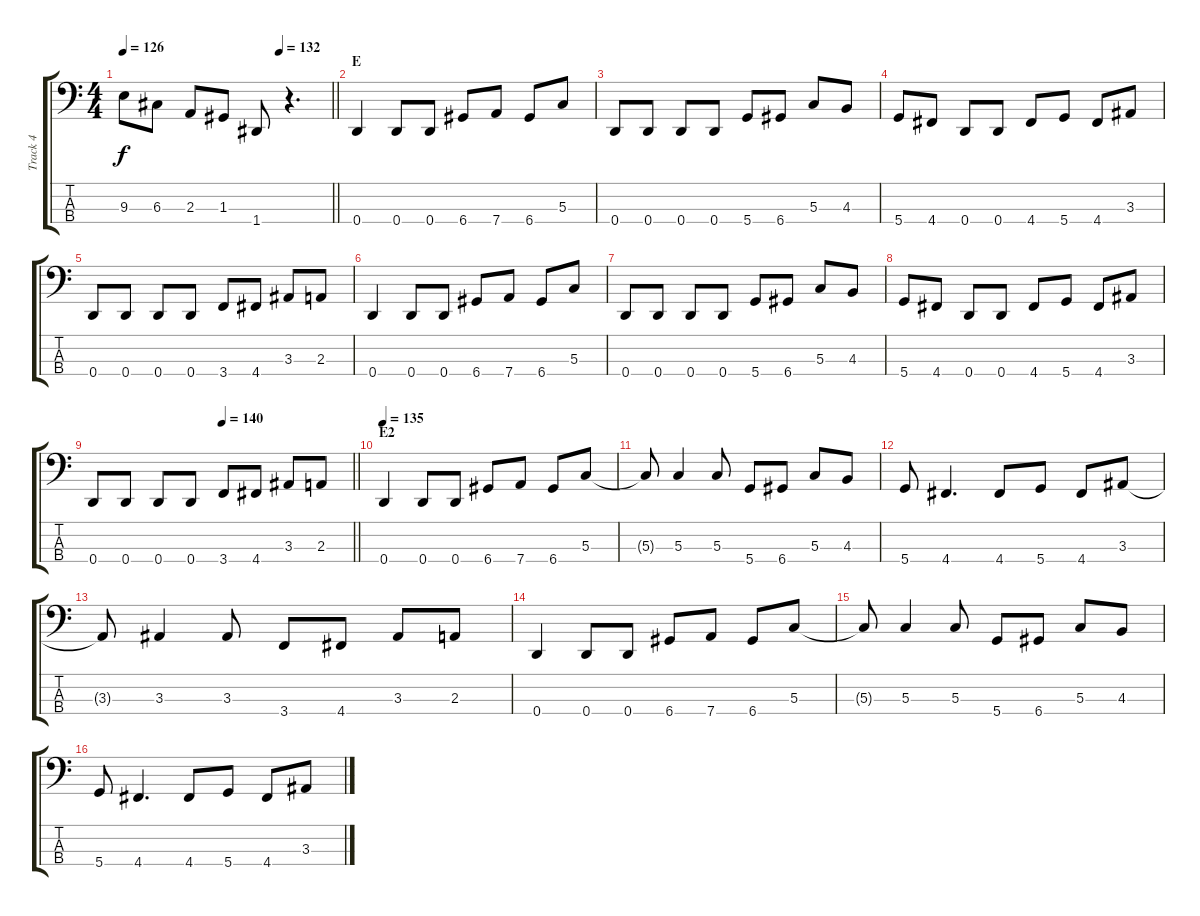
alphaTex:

\track ("Track 4" "Track 4") {instrument electricbasspick}
\staff {score tabs}
\tuning (F2 C2 G1 D1) {hide}
\ts (4 4)
\tempo 126
\tempo (132 0.75)
\clef f4
\barLineRight lightlight
\ks c
9.3.8{dy f} 6.3.8 2.3.8 1.3.8 1.4.8 r.4{d} |
\section ("" "E")
0.4.4 0.4.8 0.4.8 6.4.8 7.4.8 6.4.8 5.3.8 |
0.4.8 0.4.8 0.4.8 0.4.8 5.4.8 6.4.8 5.3.8 4.3.8 |
5.4.8 4.4.8 0.4.8 0.4.8 4.4.8 5.4.8 4.4.8 3.3.8 |
0.4.8 0.4.8 0.4.8 0.4.8 3.4.8 4.4.8 3.3.8 2.3.8 |
0.4.4 0.4.8 0.4.8 6.4.8 7.4.8 6.4.8 5.3.8 |
0.4.8 0.4.8 0.4.8 0.4.8 5.4.8 6.4.8 5.3.8 4.3.8 |
5.4.8 4.4.8 0.4.8 0.4.8 4.4.8 5.4.8 4.4.8 3.3.8 |
\tempo (140 0.5)
\barLineRight lightlight
0.4.8 0.4.8 0.4.8 0.4.8 3.4.8 4.4.8 3.3.8 2.3.8 |
\section ("" "E2")
\tempo 135
0.4.4 0.4.8 0.4.8 6.4.8 7.4.8 6.4.8 5.3.8 |
5.3{t}.8 5.3.4 5.3.8 5.4.8 6.4.8 5.3.8 4.3.8 |
5.4.8 4.4.4{d} 4.4.8 5.4.8 4.4.8 3.3.8 |
3.3{t}.8 3.3.4 3.3.8 3.4.8 4.4.8 3.3.8 2.3.8 |
0.4.4 0.4.8 0.4.8 6.4.8 7.4.8 6.4.8 5.3.8 |
5.3{t}.8 5.3.4 5.3.8 5.4.8 6.4.8 5.3.8 4.3.8 |
5.4.8 4.4.4{d} 4.4.8 5.4.8 4.4.8 3.3.8
